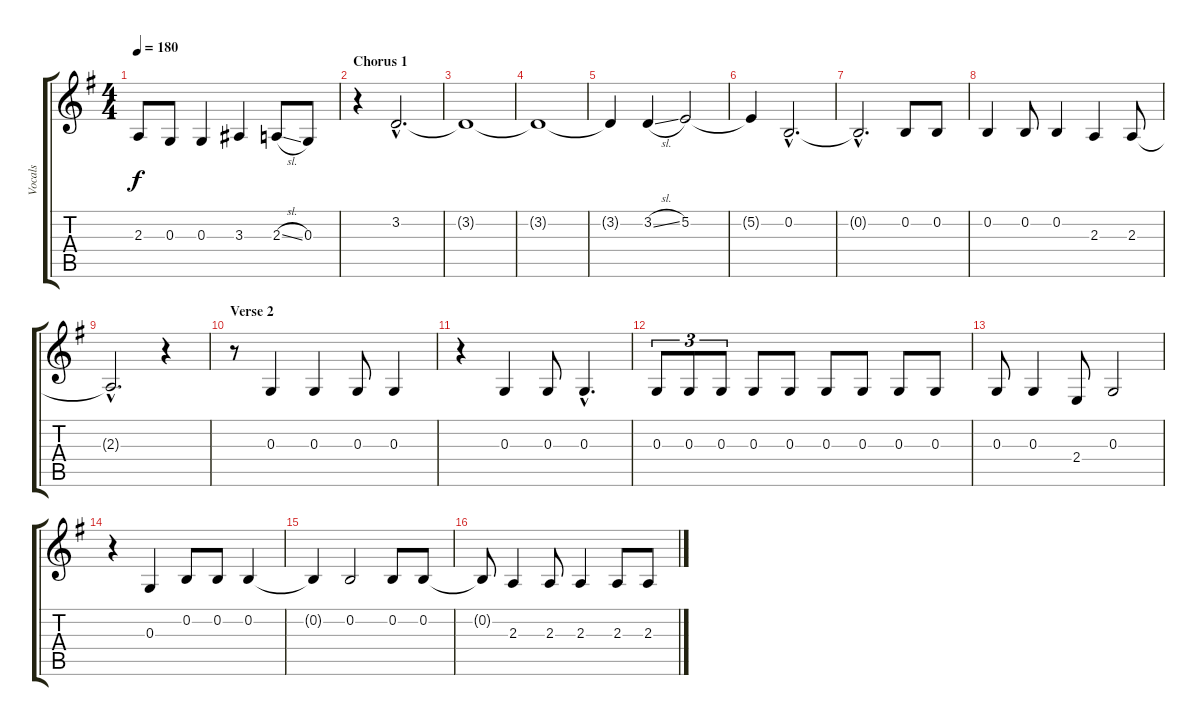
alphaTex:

\track ("Vocals" "Vocals") {instrument reedorgan}
\staff {score tabs}
\tuning (E4 B3 G3 D3 A2 E2) {hide}
\ts (4 4)
\tempo 180
\clef g2
\ks eminor
2.3{t}.8{dy f} 0.3.8 0.3.4 3.3.4 2.3{sl}.8 0.3.8 |
\section ("" "Chorus 1")
r.4 3.2{hac}.2{d} |
3.2{t}.1 |
3.2{t}.1 |
3.2{t}.4 3.2{sl}.4 5.2.2 |
5.2{t}.4 0.2{hac}.2{d} |
0.2{hac t}.2{d} 0.2.8 0.2.8 |
0.2.4 0.2.8 0.2.4 2.3.4 2.3.8 |
2.3{hac t}.2{d} r.4 |
\section ("" "Verse 2")
r.8 0.3.4 0.3.4 0.3.8 0.3.4 |
r.4 0.3.4 0.3.8 0.3{hac}.4{d} |
0.3.8{tu (3 2)} 0.3.8{tu (3 2)} 0.3.8{tu (3 2)} 0.3.8 0.3.8 0.3.8 0.3.8 0.3.8 0.3.8 |
0.3.8 0.3.4 2.4.8 0.3.2 |
r.4 0.3.4 0.2.8 0.2.8 0.2.4 |
0.2{t}.4 0.2.2 0.2.8 0.2.8 |
0.2{t}.8 2.3.4 2.3.8 2.3.4 2.3.8 2.3.8
